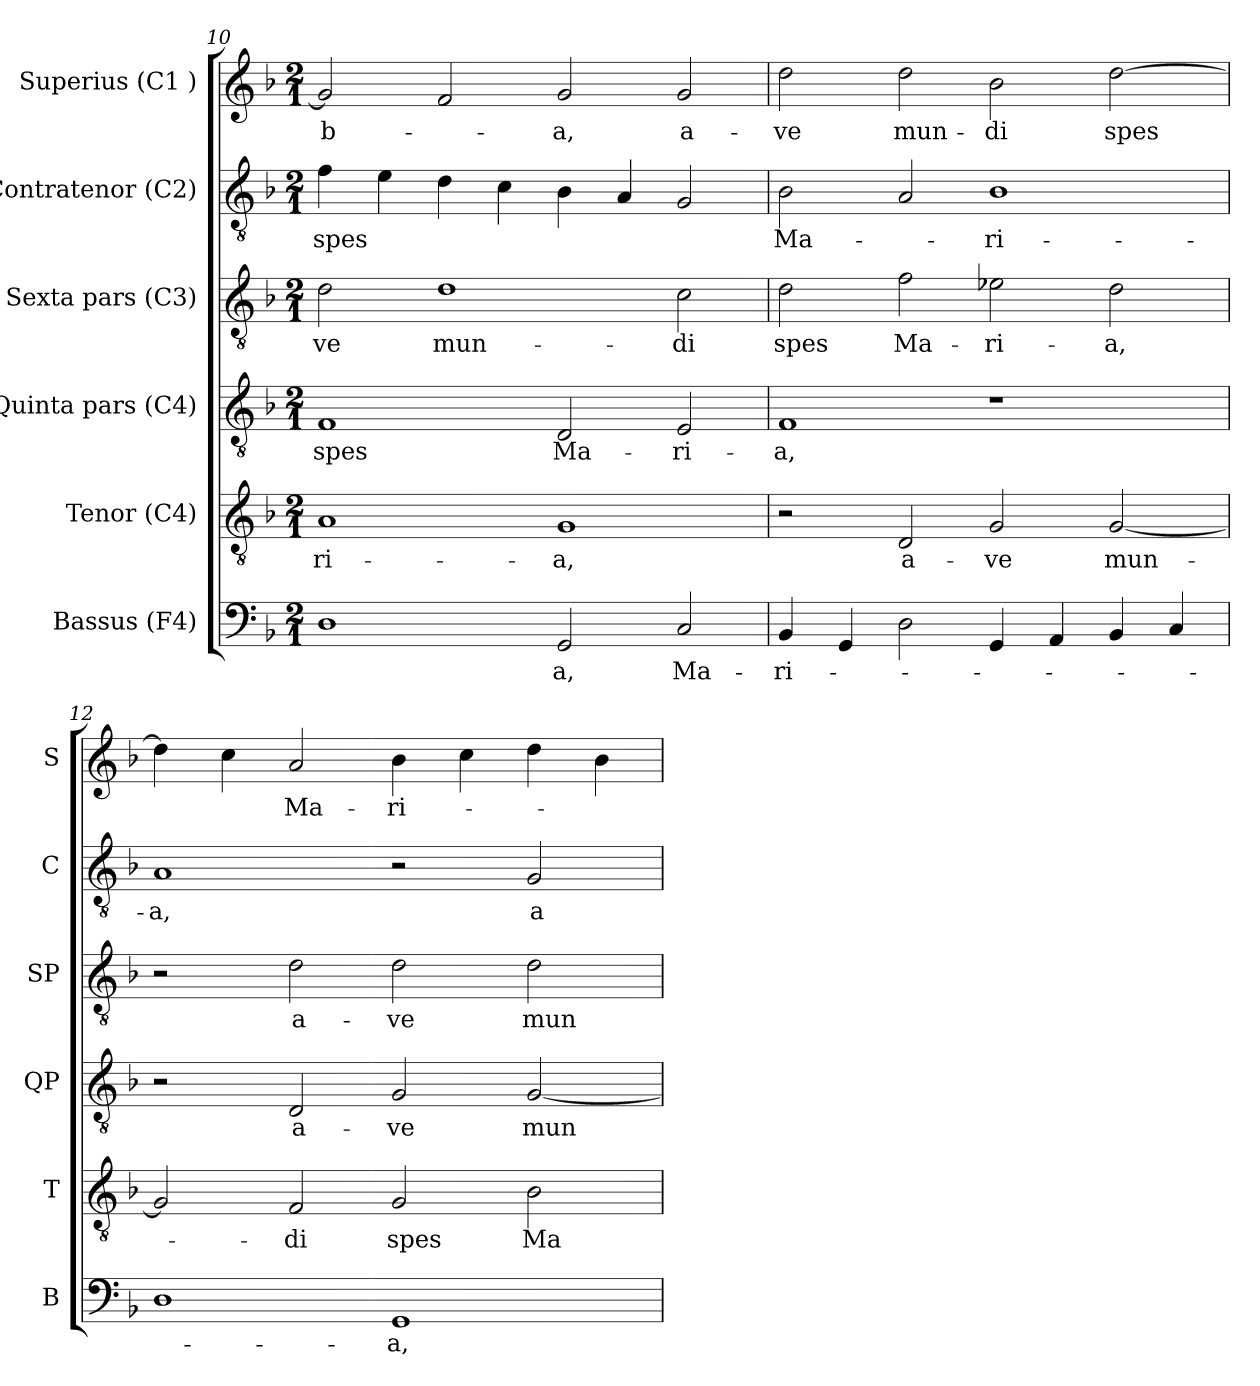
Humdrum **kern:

**kern	**text	**kern	**text	**kern	**text	**kern	**text	**kern	**text	**kern	**text
*part6	*part6	*part5	*part5	*part4	*part4	*part3	*part3	*part2	*part2	*part1	*part1
*staff6	*staff6	*staff5	*staff5	*staff4	*staff4	*staff3	*staff3	*staff2	*staff2	*staff1	*staff1
*I"Bassus (F4)	*	*I"Tenor (C4)	*	*I"Quinta pars (C4)	*	*I"Sexta pars (C3)	*	*I"Contratenor (C2)	*	*I"Superius (C1 )	*
*I'B	*	*I'T	*	*I'QP	*	*I'SP	*	*I'C	*	*I'S	*
!!LO:LB:g=z
*clefF4	*	*clefGv2	*	*clefGv2	*	*clefGv2	*	*clefGv2	*	*clefG2	*
*k[b-]	*	*k[b-]	*	*k[b-]	*	*k[b-]	*	*k[b-]	*	*k[b-]	*
*F:	*	*F:	*	*F:	*	*F:	*	*F:	*	*F:	*
*M2/1	*	*M2/1	*	*M2/1	*	*M2/1	*	*M2/1	*	*M2/1	*
=10	=10	=10	=10	=10	=10	=10	=10	=10	=10	=10	=10
!	!	!	!LO:LY:b:cj	!	!LO:LY:b:cj	!	!LO:LY:b:cj	!	!LO:LY:b	!	!LO:LY:b
1D	.	1A	-ri-	1F	spes	2d\	-ve	4f\	spes	2g/]	-b-
.	.	.	.	.	.	.	.	4e\	.	.	.
!	!	!	!	!	!	!	!LO:LY:b:cj	!	!	!	!
.	.	.	.	.	.	1d	mun-	4d\	.	2f/	.
.	.	.	.	.	.	.	.	4c\	.	.	.
!	!LO:LY:b:cj	!	!LO:LY:b:cj	!	!LO:LY:b:cj	!	!	!	!	!	!LO:LY:b:cj
2GG/	-a,	1G	-a,	2D/	Ma-	.	.	4B-\	.	2g/	-a,
.	.	.	.	.	.	.	.	4A/	.	.	.
!	!LO:LY:b:cj	!	!	!	!LO:LY:b:cj	!	!LO:LY:b:cj	!	!	!	!LO:LY:b:cj
2C/	Ma-	.	.	2E/	-ri-	2c\	-di	2G/	.	2g/	a-
=11	=11	=11	=11	=11	=11	=11	=11	=11	=11	=11	=11
!	!LO:LY:b:cj	!	!	!	!LO:LY:b:cj	!	!LO:LY:b:cj	!	!LO:LY:b	!	!LO:LY:b:cj
4BB-/	-ri-	2r	.	1F	-a,	2d\	spes	2B-\	Ma-	2dd\	-ve
4GG/	.	.	.	.	.	.	.	.	.	.	.
!	!	!	!LO:LY:b:cj	!	!	!	!LO:LY:b:cj	!	!	!	!LO:LY:b:cj
2D\	.	2D/	a-	.	.	2f\	Ma-	2A/	.	2dd\	mun-
!	!	!	!LO:LY:b:cj	!	!	!	!LO:LY:b:cj	!	!LO:LY:b:cj	!	!LO:LY:b:cj
4GG/	.	2G/	-ve	1r	.	2e-X\	-ri-	1B-	-ri-	2b-\	-di
4AA/	.	.	.	.	.	.	.	.	.	.	.
!	!	!	!LO:LY:b	!	!	!	!LO:LY:b:cj	!	!	!	!LO:LY:b
4BB-/	.	[<2G/	mun-	.	.	2d\	-a,	.	.	[>2dd\	spes
4C/	.	.	.	.	.	.	.	.	.	.	.
=12	=12	=12	=12	=12	=12	=12	=12	=12	=12	=12	=12
!	!	!	!	!	!	!	!	!	!LO:LY:b:cj	!	!
1D	.	2G/]	.	2r	.	2r	.	1A	-a,	4dd\]	.
.	.	.	.	.	.	.	.	.	.	4cc\	.
!	!	!	!LO:LY:b:cj	!	!LO:LY:b:cj	!	!LO:LY:b:cj	!	!	!	!LO:LY:b:cj
.	.	2F/	-di	2D/	a-	2d\	a-	.	.	2a/	Ma-
!	!LO:LY:b:cj	!	!LO:LY:b:cj	!	!LO:LY:b:cj	!	!LO:LY:b:cj	!	!	!	!LO:LY:b:cj
1GG	-a,	2G/	spes	2G/	-ve	2d\	-ve	2r	.	4b-\	-ri-
.	.	.	.	.	.	.	.	.	.	4cc\	.
!	!	!	!LO:LY:b:cj	!	!LO:LY:b	!	!LO:LY:b:cj	!	!LO:LY:b:cj	!	!
.	.	2B-\	Ma-	[<2G/	mun-	2d\	mun-	2G/	a-	4dd\	.
.	.	.	.	.	.	.	.	.	.	4b-\	.
=	=	=	=	=	=	=	=	=	=	=	=
*-	*-	*-	*-	*-	*-	*-	*-	*-	*-	*-	*-
